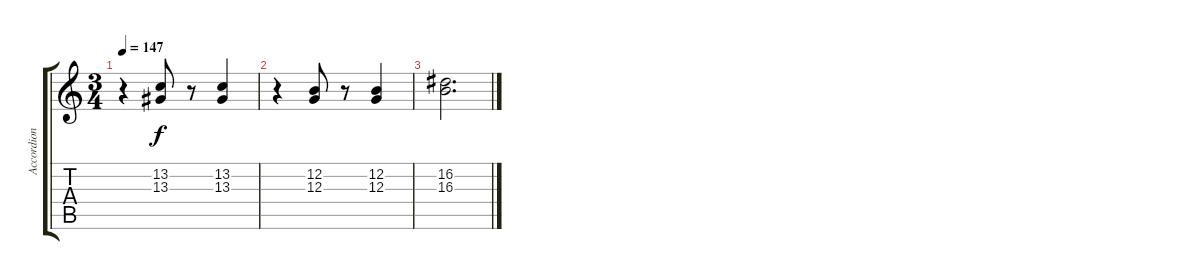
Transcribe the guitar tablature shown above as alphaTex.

\track ("Accordion" "Accordion") {instrument accordion}
\staff {score tabs}
\tuning (E4 B3 G3 D3 A2 E2) {hide}
\ts (3 4)
\tempo 147
\clef g2
\ks c
r.4{dy f} (13.2 13.3).8 r.8 (13.2 13.3).4 |
r.4 (12.2 12.3).8 r.8 (12.2 12.3).4 |
(16.2 16.3).2{d}
